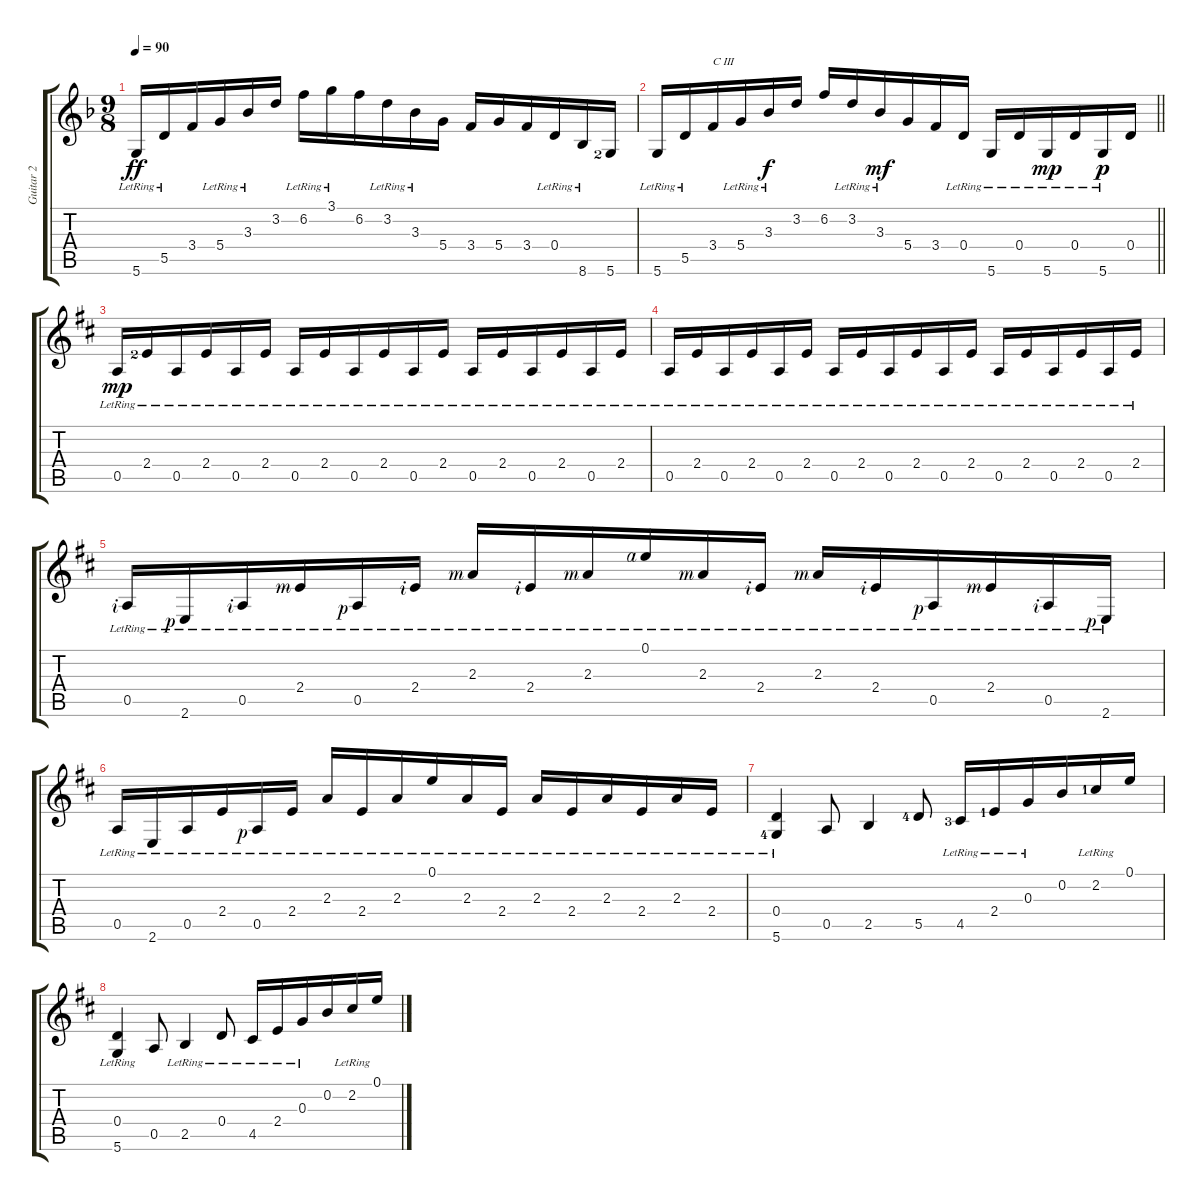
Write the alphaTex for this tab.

\track ("Guitar 2" "Guitar 2") {instrument acousticguitarnylon}
\staff {score tabs}
\tuning (E4 B3 G3 D3 A2 D2) {hide}
\ts (9 8)
\tempo 90
\clef g2
\ks f
5.6{lr}.16{dy ff} 5.5{lr}.16 3.4.16 5.4{lr}.16 3.3{lr}.16 3.2.16 6.2{lr}.16 3.1{lr}.16 6.2.16 3.2{lr}.16 3.3{lr}.16 5.4.16 3.4.16 5.4.16 3.4.16 0.4{lr}.16 8.6{lr}.16 5.6{lf 3}.16 |
\barLineRight lightlight
5.6{lr}.16 5.5{lr}.16 3.4.16{txt "C III"} 5.4{lr}.16 3.3{lr}.16{dy f} 3.2.16 6.2.16 3.2{lr}.16 3.3{lr}.16{dy mf} 5.4.16 3.4.16 0.4{lr}.16 5.6{lr}.16 0.4{lr}.16 5.6{lr}.16{dy mp} 0.4{lr}.16 5.6{lr}.16{dy p} 0.4.16 |
\ks d
0.5{lr}.16{dy mp} 2.4{lr lf 3}.16 0.5{lr}.16 2.4{lr}.16 0.5{lr}.16 2.4{lr}.16 0.5{lr}.16 2.4{lr}.16 0.5{lr}.16 2.4{lr}.16 0.5{lr}.16 2.4{lr}.16 0.5{lr}.16 2.4{lr}.16 0.5{lr}.16 2.4{lr}.16 0.5{lr}.16 2.4{lr}.16 |
0.5{lr}.16 2.4{lr}.16 0.5{lr}.16 2.4{lr}.16 0.5{lr}.16 2.4{lr}.16 0.5{lr}.16 2.4{lr}.16 0.5{lr}.16 2.4{lr}.16 0.5{lr}.16 2.4{lr}.16 0.5{lr}.16 2.4{lr}.16 0.5{lr}.16 2.4{lr}.16 0.5{lr}.16 2.4{lr}.16 |
0.5{lr rf 2}.16 2.6{lr rf 1}.16 0.5{lr rf 2}.16 2.4{lr rf 3}.16 0.5{lr rf 1}.16 2.4{lr rf 2}.16 2.3{lr rf 3}.16 2.4{lr rf 2}.16 2.3{lr rf 3}.16 0.1{lr rf 4}.16 2.3{lr rf 3}.16 2.4{lr rf 2}.16 2.3{lr rf 3}.16 2.4{lr rf 2}.16 0.5{lr rf 1}.16 2.4{lr rf 3}.16 0.5{lr rf 2}.16 2.6{lr rf 1}.16 |
0.5{lr}.16 2.6{lr}.16 0.5{lr}.16 2.4{lr}.16 0.5{lr rf 1}.16 2.4{lr}.16 2.3{lr}.16 2.4{lr}.16 2.3{lr}.16 0.1{lr}.16 2.3{lr}.16 2.4{lr}.16 2.3{lr}.16 2.4{lr}.16 2.3{lr}.16 2.4{lr}.16 2.3{lr}.16 2.4{lr}.16 |
(0.4{lr} 5.6{lr lf 5}).4 0.5.8 2.5.4 5.5{lf 5}.8 4.5{lr lf 4}.16 2.4{lr lf 2}.16 0.3{lr}.16 0.2.16 2.2{lr lf 2}.16 0.1.16 |
(0.4{lr} 5.6{lr}).4 0.5.8 2.5{lr}.4 0.4{lr}.8 4.5{lr}.16 2.4{lr}.16 0.3{lr}.16 0.2.16 2.2{lr}.16 0.1.16
